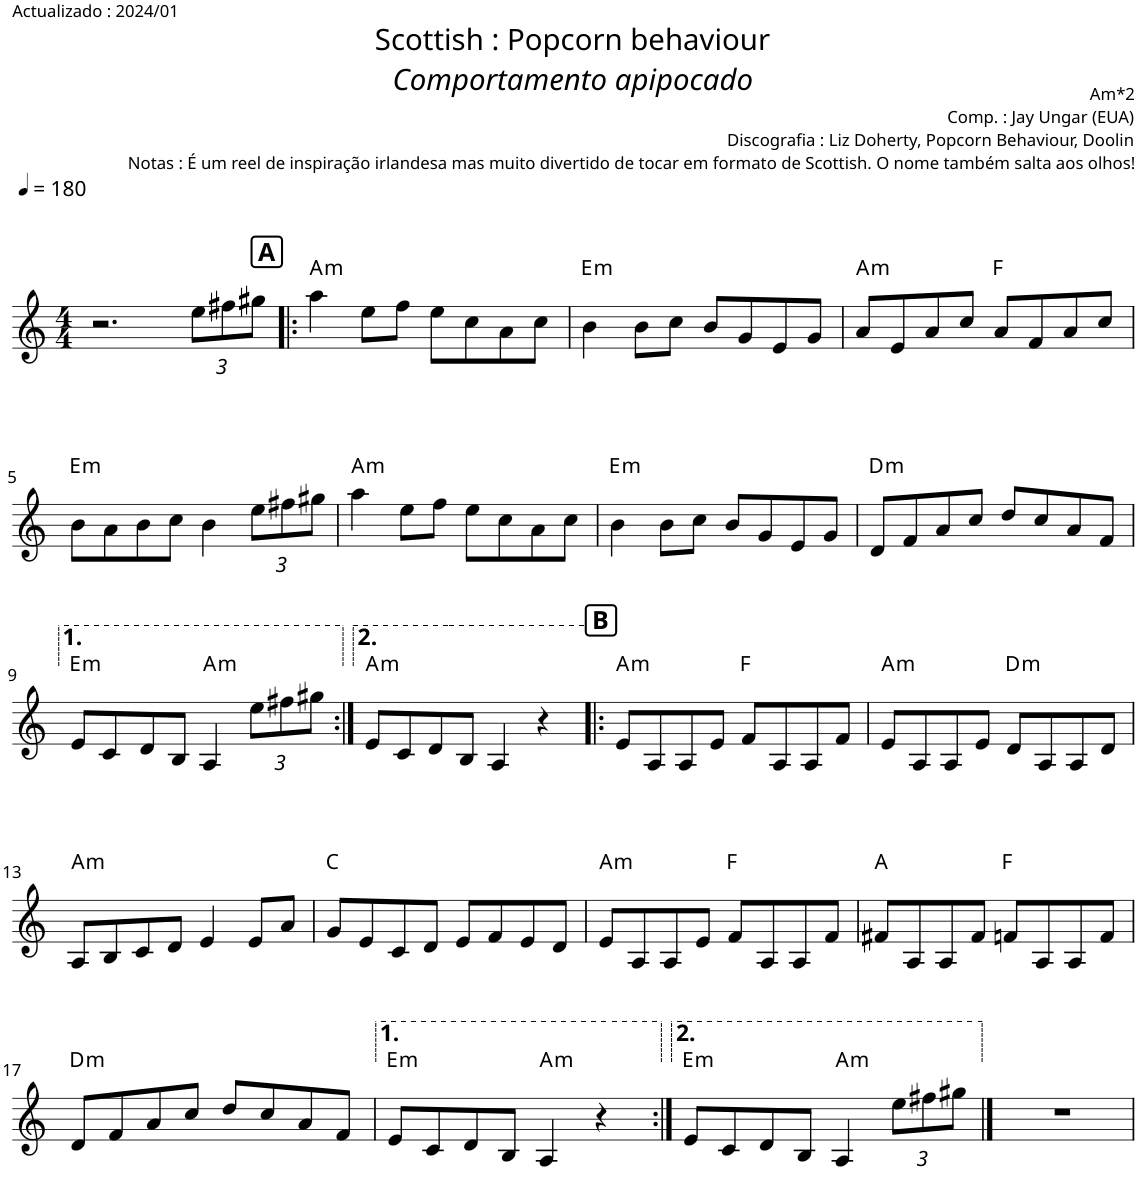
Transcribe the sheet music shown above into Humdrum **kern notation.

**kern	**harte
*part1	*part1
*staff1	*
*I"Piano	*
*I'Pno.	*
*clefG2	*
*k[]	*
*M4/4	*
*MM180	*
=1	=1
2.r	.
*Xbrackettup	*
12ee\L	.
12ff#X\	.
12gg#X\J	.
!!LO:REH:place=s1:a:B:cj:fs=12:t=A
=2!|:	=2!|:
!	!LO:H:kt=m
4aa\	A:min
8ee\L	.
8ff\J	.
8ee\L	.
8cc\	.
8a\	.
8cc\J	.
=3	=3
!	!LO:H:kt=m
4b\	E:min
8b\L	.
8cc\J	.
8b/L	.
8g/	.
8e/	.
8g/J	.
=4	=4
!	!LO:H:kt=m
8a/L	A:min
8e/	.
8a/	.
8cc/J	.
8a/L	F:maj
8f/	.
8a/	.
8cc/J	.
!!LO:LB:g=z
=5	=5
!	!LO:H:kt=m
8b\L	E:min
8a\	.
8b\	.
8cc\J	.
4b\	.
12ee\L	.
12ff#X\	.
12gg#X\J	.
=6	=6
!	!LO:H:kt=m
4aa\	A:min
8ee\L	.
8ff\J	.
8ee\L	.
8cc\	.
8a\	.
8cc\J	.
=7	=7
!	!LO:H:kt=m
4b\	E:min
8b\L	.
8cc\J	.
8b/L	.
8g/	.
8e/	.
8g/J	.
=8	=8
!	!LO:H:kt=m
8d/L	D:min
8f/	.
8a/	.
8cc/J	.
8dd/L	.
8cc/	.
8a/	.
8f/J	.
!!LO:LB:g=z
=9	=9
!	!LO:H:kt=m
8e/L	E:min
8c/	.
8d/	.
8B/J	.
!	!LO:H:kt=m
4A/	A:min
12ee\L	.
12ff#X\	.
12gg#X\J	.
=10:|!	=10:|!
!	!LO:H:kt=m
8e/L	A:min
8c/	.
8d/	.
8B/J	.
4A/	.
4r	.
!!LO:REH:place=s1:a:B:cj:fs=12:t=B
=11!|:	=11!|:
!	!LO:H:kt=m
8e/L	A:min
8A/	.
8A/	.
8e/J	.
8f/L	F:maj
8A/	.
8A/	.
8f/J	.
=12	=12
!	!LO:H:kt=m
8e/L	A:min
8A/	.
8A/	.
8e/J	.
!	!LO:H:kt=m
8d/L	D:min
8A/	.
8A/	.
8d/J	.
!!LO:LB:g=z
=13	=13
!	!LO:H:kt=m
8A/L	A:min
8B/	.
8c/	.
8d/J	.
4e/	.
8e/L	.
8a/J	.
=14	=14
8g/L	C:maj
8e/	.
8c/	.
8d/J	.
8e/L	.
8f/	.
8e/	.
8d/J	.
=15	=15
!	!LO:H:kt=m
8e/L	A:min
8A/	.
8A/	.
8e/J	.
8f/L	F:maj
8A/	.
8A/	.
8f/J	.
=16	=16
8f#X/L	A:maj
8A/	.
8A/	.
8f#/J	.
8fn/L	F:maj
8A/	.
8A/	.
8f/J	.
!!LO:LB:g=z
=17	=17
!	!LO:H:kt=m
8d/L	D:min
8f/	.
8a/	.
8cc/J	.
8dd/L	.
8cc/	.
8a/	.
8f/J	.
=18	=18
!	!LO:H:kt=m
8e/L	E:min
8c/	.
8d/	.
8B/J	.
!	!LO:H:kt=m
4A/	A:min
4r	.
=19:|!	=19:|!
!	!LO:H:kt=m
8e/L	E:min
8c/	.
8d/	.
8B/J	.
!	!LO:H:kt=m
4A/	A:min
12ee\L	.
12ff#X\	.
12gg#X\J	.
==20	==20
1r	.
=	=
*-	*-
